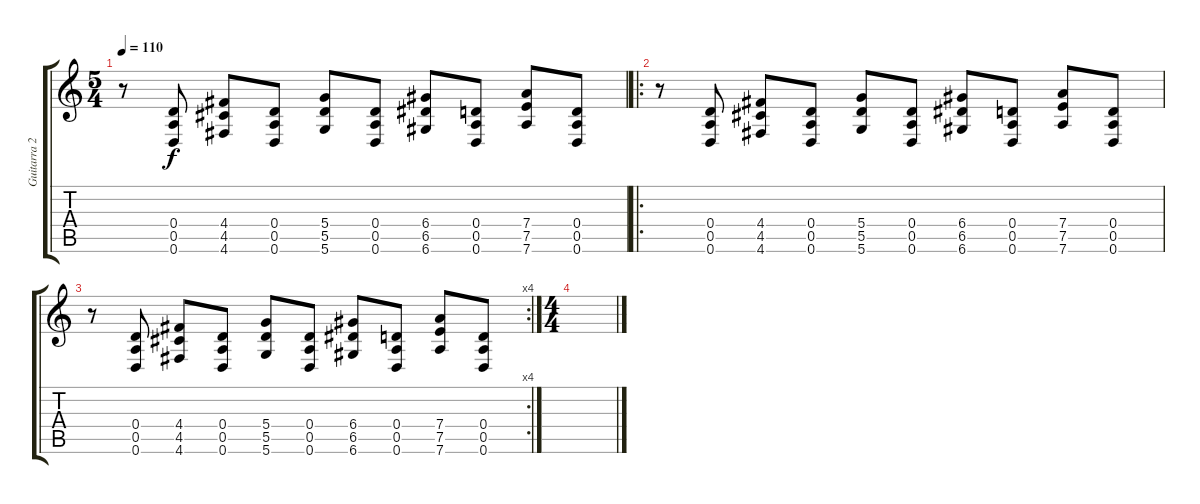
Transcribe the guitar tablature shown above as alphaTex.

\track ("Guitarra 2" "Guitarra 2") {instrument overdrivenguitar}
\staff {score tabs}
\tuning (E4 B3 G3 D3 A2 D2) {hide}
\ts (5 4)
\tempo 110
\clef g2
\ks c
r.8{dy f} (0.4 0.5 0.6).8 (4.4 4.5 4.6).8 (0.4 0.5 0.6).8 (5.4 5.5 5.6).8 (0.4 0.5 0.6).8 (6.4 6.5 6.6).8 (0.4 0.5 0.6).8 (7.4 7.5 7.6).8 (0.4 0.5 0.6).8 |
\ro
r.8 (0.4 0.5 0.6).8 (4.4 4.5 4.6).8 (0.4 0.5 0.6).8 (5.4 5.5 5.6).8 (0.4 0.5 0.6).8 (6.4 6.5 6.6).8 (0.4 0.5 0.6).8 (7.4 7.5 7.6).8 (0.4 0.5 0.6).8 |
\rc 4
r.8 (0.4 0.5 0.6).8 (4.4 4.5 4.6).8 (0.4 0.5 0.6).8 (5.4 5.5 5.6).8 (0.4 0.5 0.6).8 (6.4 6.5 6.6).8 (0.4 0.5 0.6).8 (7.4 7.5 7.6).8 (0.4 0.5 0.6).8 |
\ts (4 4)
